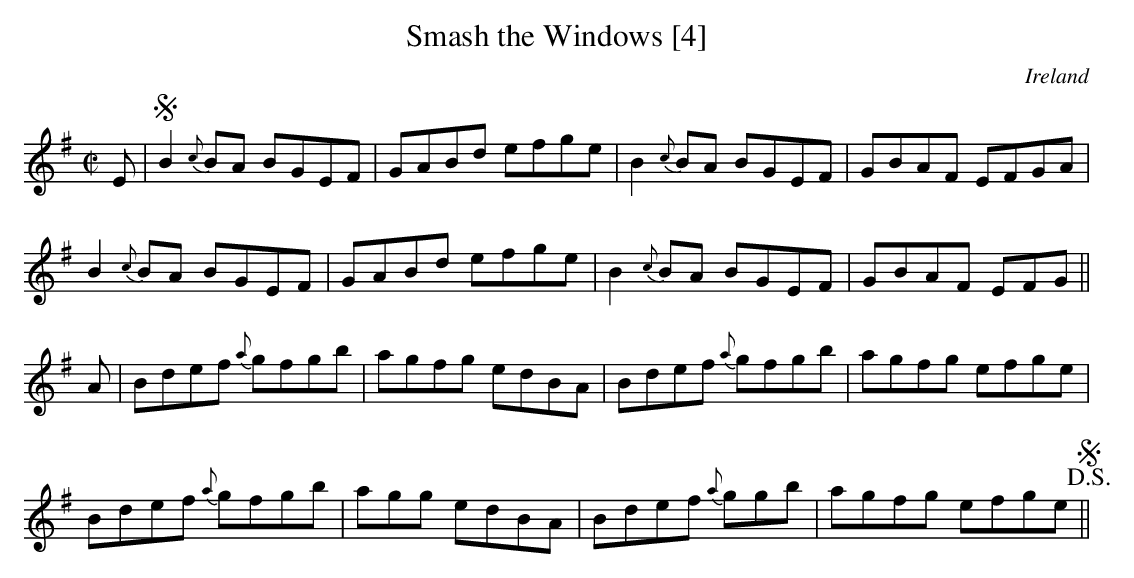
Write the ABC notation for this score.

X:1
T:Smash the Windows [4]
M:C|
L:1/8
O:Ireland
K:Emin
E|SB2 {c}BA BGEF|GABd efge|B2 {c}BA BGEF|GBAF EFGA|
B2{c}BA BGEF|GABd efge|B2{c}BA BGEF|GBAF EFG||
A|Bdef {a}gfgb|agfg edBA|Bdef {a}gfgb|agfg efge|
Bdef {a}gfgb|agg edBA|Bdef {a}ggb|agfg efge!D.S.!S||
